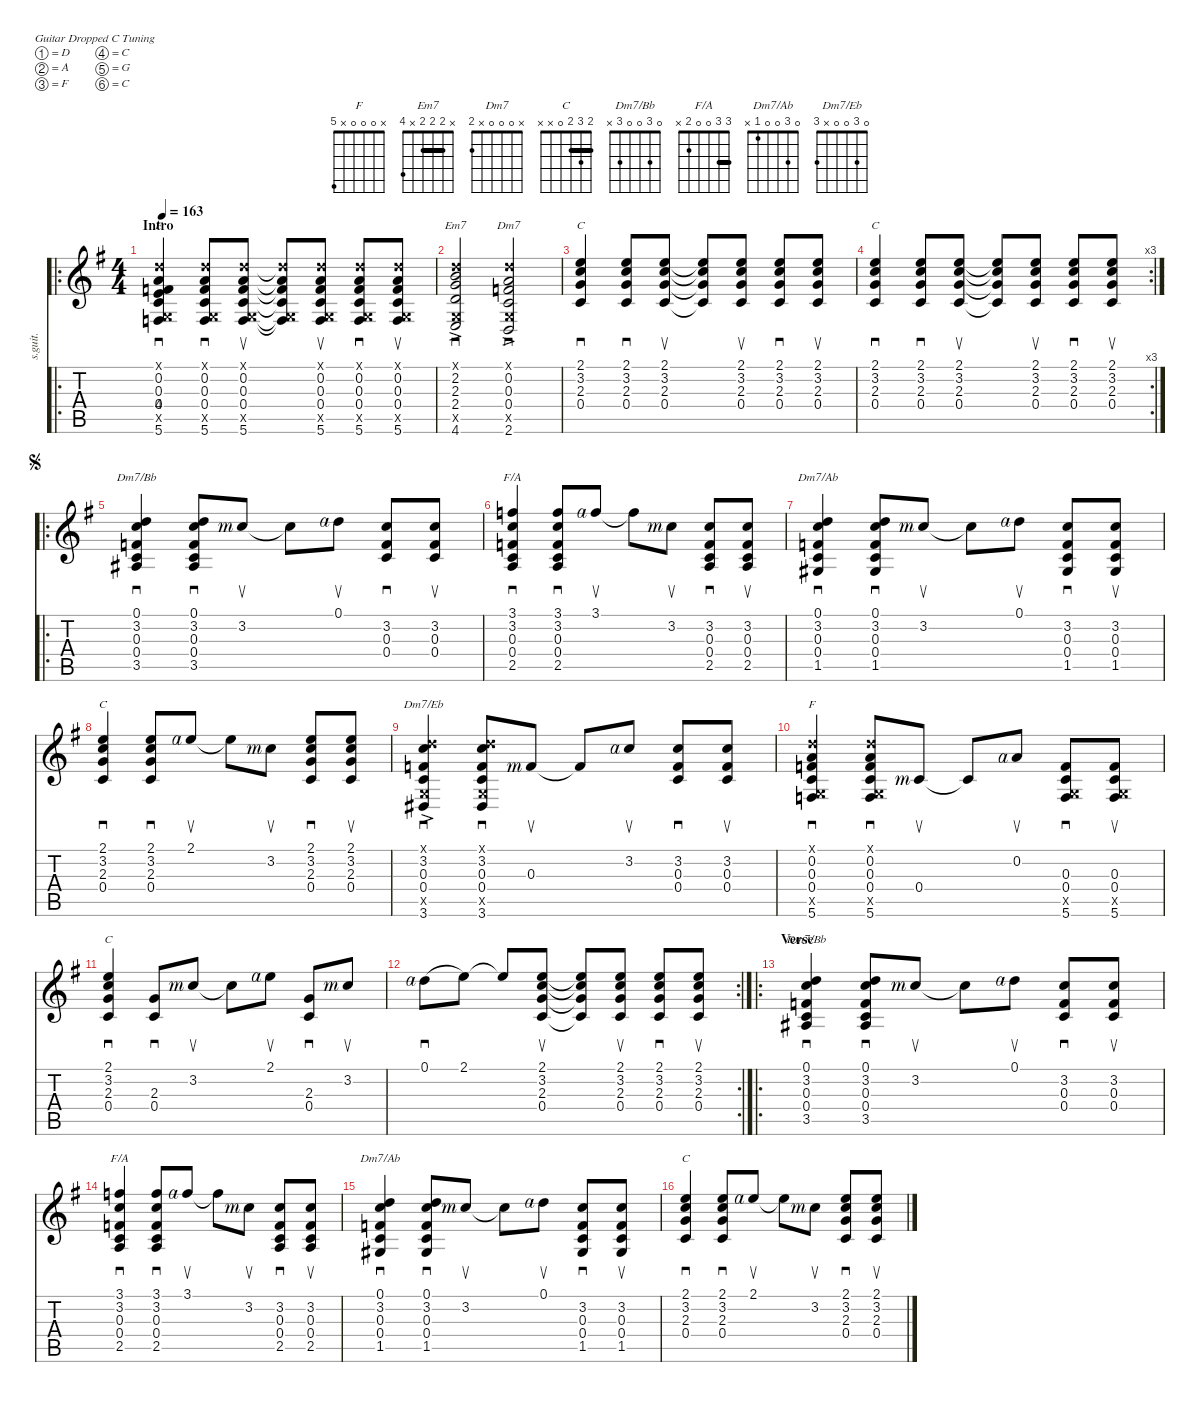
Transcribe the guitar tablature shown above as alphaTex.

\defaultSystemsLayout 4
\hideDynamics
\bracketExtendMode nobrackets
\otherSystemsTrackNameOrientation horizontal
\track ("Acoustic Guitar" "s.guit.") {instrument acousticguitarsteel}
\staff {score tabs}
\tuning (D4 A3 F3 C3 G2 C2)
\chord ("F" x 0 0 0 x 5) {showfingering false}
\chord ("Em7" x 2 2 2 x 4) {showfingering false barre (2 2)}
\chord ("Dm7" x 0 0 0 x 2) {showfingering false}
\chord ("C" 2 3 2 0 x x) {showfingering false barre 2}
\chord ("Dm7/Bb" 0 3 0 0 3 x) {showfingering false}
\chord ("F/A" 3 3 0 0 2 x) {showfingering false barre 3}
\chord ("Dm7/Ab" 0 3 0 0 1 x) {showfingering false}
\chord ("Dm7/Eb" 0 3 0 0 x 3) {showfingering false}
\ro
\ts (4 4)
\section ("" "Intro")
\tempo 163
\clef g2
\ks g
(5.6{acc forcenatural} 0.5{x acc forcenatural} 0.1{x acc forcenatural} 0.2{acc forcenatural} 0.3{acc forcenatural} 0.4{acc forcenatural} 4.4{acc forcenatural}).4{sd ch "F" dy mf instrument acousticguitarsteel beam Up} (5.6{acc forcenatural} 0.5{x acc forcenatural} 0.1{x acc forcenatural} 0.2{acc forcenatural} 0.3{acc forcenatural} 0.4{acc forcenatural}).8{sd beam Up} (5.6{acc forcenatural} 0.5{x acc forcenatural} 0.1{x acc forcenatural} 0.2{acc forcenatural} 0.3{acc forcenatural} 0.4{acc forcenatural}).8{su beam Up} (5.6{t acc forcenatural} 0.5{x t acc forcenatural} 0.1{x t acc forcenatural} 0.2{t acc forcenatural} 0.3{t acc forcenatural} 0.4{t acc forcenatural}).8{beam Up} (5.6{acc forcenatural} 0.5{x acc forcenatural} 0.1{x acc forcenatural} 0.2{acc forcenatural} 0.3{acc forcenatural} 0.4{acc forcenatural}).8{su beam Up} (5.6{acc forcenatural} 0.5{x acc forcenatural} 0.1{x acc forcenatural} 0.2{acc forcenatural} 0.3{acc forcenatural} 0.4{acc forcenatural}).8{sd beam Up} (5.6{acc forcenatural} 0.5{x acc forcenatural} 0.1{x acc forcenatural} 0.2{acc forcenatural} 0.3{acc forcenatural} 0.4{acc forcenatural}).8{su beam Up} |
(4.6{acc forcenatural} 0.5{x acc forcenatural} 2.4{acc forcenatural} 2.3{acc forcenatural} 2.2{acc forcenatural} 0.1{ac x acc forcenatural}).2{sd ch "Em7" beam Up} (2.6{acc forcenatural} 0.5{x acc forcenatural} 0.4{acc forcenatural} 0.3{acc forcenatural} 0.2{acc forcenatural} 0.1{ac x acc forcenatural}).2{sd ch "Dm7" beam Up} |
(2.1{acc forcenatural} 3.2{acc forcenatural} 2.3{acc forcenatural} 0.4{acc forcenatural}).4{sd ch "C" beam Up} (2.1{acc forcenatural} 3.2{acc forcenatural} 2.3{acc forcenatural} 0.4{acc forcenatural}).8{sd beam Up} (2.1{acc forcenatural} 3.2{acc forcenatural} 2.3{acc forcenatural} 0.4{acc forcenatural}).8{su beam Up} (2.1{t acc forcenatural} 3.2{t acc forcenatural} 2.3{t acc forcenatural} 0.4{t acc forcenatural}).8{beam Up} (2.1{acc forcenatural} 3.2{acc forcenatural} 2.3{acc forcenatural} 0.4{acc forcenatural}).8{su beam Up} (2.1{acc forcenatural} 3.2{acc forcenatural} 2.3{acc forcenatural} 0.4{acc forcenatural}).8{sd beam Up} (2.1{acc forcenatural} 3.2{acc forcenatural} 2.3{acc forcenatural} 0.4{acc forcenatural}).8{su beam Up} |
\rc 3
(2.1{acc forcenatural} 3.2{acc forcenatural} 2.3{acc forcenatural} 0.4{acc forcenatural}).4{sd ch "C" beam Up} (2.1{acc forcenatural} 3.2{acc forcenatural} 2.3{acc forcenatural} 0.4{acc forcenatural}).8{sd beam Up} (2.1{acc forcenatural} 3.2{acc forcenatural} 2.3{acc forcenatural} 0.4{acc forcenatural}).8{su beam Up} (2.1{t acc forcenatural} 3.2{t acc forcenatural} 2.3{t acc forcenatural} 0.4{t acc forcenatural}).8{beam Up} (2.1{acc forcenatural} 3.2{acc forcenatural} 2.3{acc forcenatural} 0.4{acc forcenatural}).8{su beam Up} (2.1{acc forcenatural} 3.2{acc forcenatural} 2.3{acc forcenatural} 0.4{acc forcenatural}).8{sd beam Up} (2.1{acc forcenatural} 3.2{acc forcenatural} 2.3{acc forcenatural} 0.4{acc forcenatural}).8{su beam Up} |
\ro
\jump segno
(3.5{acc #} 3.2{acc forcenatural} 0.3{acc forcenatural} 0.4{acc forcenatural} 0.1{acc forcenatural}).4{sd ch "Dm7/Bb" beam Up} (3.5{acc #} 3.2{acc forcenatural} 0.3{acc forcenatural} 0.4{acc forcenatural} 0.1{acc forcenatural}).8{sd beam Up} 3.2{rf 3 acc forcenatural}.8{su beam Up} 3.2{t acc forcenatural}.8{beam Down} 0.1{rf 4 acc forcenatural}.8{su beam Down} (3.2{acc forcenatural} 0.3{acc forcenatural} 0.4{acc forcenatural}).8{sd beam Up} (3.2{acc forcenatural} 0.3{acc forcenatural} 0.4{acc forcenatural}).8{su beam Up} |
(2.5{acc forcenatural} 0.4{acc forcenatural} 0.3{acc forcenatural} 3.2{acc forcenatural} 3.1{acc forcenatural}).4{sd ch "F/A" beam Up} (2.5{acc forcenatural} 0.4{acc forcenatural} 0.3{acc forcenatural} 3.2{acc forcenatural} 3.1{acc forcenatural}).8{sd beam Up} 3.1{rf 4 acc forcenatural}.8{su beam Up} 3.1{t acc forcenatural}.8{beam Down} 3.2{rf 3 acc forcenatural}.8{su beam Down} (3.2{acc forcenatural} 0.3{acc forcenatural} 0.4{acc forcenatural} 2.5{acc forcenatural}).8{sd beam Up} (2.5{acc forcenatural} 0.4{acc forcenatural} 0.3{acc forcenatural} 3.2{acc forcenatural}).8{su beam Up} |
(3.2{acc forcenatural} 1.5{acc #} 0.3{acc forcenatural} 0.4{acc forcenatural} 0.1{acc forcenatural}).4{sd ch "Dm7/Ab" beam Up} (3.2{acc forcenatural} 1.5{acc #} 0.4{acc forcenatural} 0.3{acc forcenatural} 0.1{acc forcenatural}).8{sd beam Up} 3.2{rf 3 acc forcenatural}.8{su beam Up} 3.2{t acc forcenatural}.8{beam Down} 0.1{rf 4 acc forcenatural}.8{su beam Down} (0.3{acc forcenatural} 0.4{acc forcenatural} 1.5{acc #} 3.2{acc forcenatural}).8{sd beam Up} (1.5{acc #} 0.4{acc forcenatural} 0.3{acc forcenatural} 3.2{acc forcenatural}).8{su beam Up} |
(2.1{acc forcenatural} 3.2{acc forcenatural} 2.3{acc forcenatural} 0.4{acc forcenatural}).4{sd ch "C" beam Up} (2.1{acc forcenatural} 3.2{acc forcenatural} 2.3{acc forcenatural} 0.4{acc forcenatural}).8{sd beam Up} 2.1{rf 4 acc forcenatural}.8{su beam Up} 2.1{t acc forcenatural}.8{beam Down} 3.2{rf 3 acc forcenatural}.8{su beam Down} (2.1{acc forcenatural} 3.2{acc forcenatural} 2.3{acc forcenatural} 0.4{acc forcenatural}).8{sd beam Up} (2.1{acc forcenatural} 3.2{acc forcenatural} 2.3{acc forcenatural} 0.4{acc forcenatural}).8{su beam Up} |
(3.2{ac acc forcenatural} 3.6{ac acc #} 0.3{ac acc forcenatural} 0.4{ac acc forcenatural} 0.5{ac x acc forcenatural} 0.1{ac x acc forcenatural}).4{sd ch "Dm7/Eb" beam Up} (3.2{acc forcenatural} 3.6{acc #} 0.3{acc forcenatural} 0.4{acc forcenatural} 0.5{x acc forcenatural} 0.1{x acc forcenatural}).8{sd beam Up} 0.3{rf 3 acc forcenatural}.8{su beam Up} 0.3{t acc forcenatural}.8{beam Up} 3.2{rf 4 acc forcenatural}.8{su beam Up} (3.2{acc forcenatural} 0.3{acc forcenatural} 0.4{acc forcenatural}).8{sd beam Up} (3.2{acc forcenatural} 0.3{acc forcenatural} 0.4{acc forcenatural}).8{su beam Up} |
(5.6{acc forcenatural} 0.5{x acc forcenatural} 0.4{acc forcenatural} 0.3{acc forcenatural} 0.2{acc forcenatural} 0.1{x acc forcenatural}).4{sd ch "F" beam Up} (5.6{acc forcenatural} 0.5{x acc forcenatural} 0.4{acc forcenatural} 0.3{acc forcenatural} 0.2{acc forcenatural} 0.1{x acc forcenatural}).8{sd beam Up} 0.4{rf 3 acc forcenatural}.8{su beam Up} 0.4{t acc forcenatural}.8{beam Up} 0.2{rf 4 acc forcenatural}.8{su beam Up} (5.6{acc forcenatural} 0.5{x acc forcenatural} 0.4{acc forcenatural} 0.3{acc forcenatural}).8{sd beam Up} (5.6{acc forcenatural} 0.5{x acc forcenatural} 0.4{acc forcenatural} 0.3{acc forcenatural}).8{su beam Up} |
(2.1{acc forcenatural} 3.2{acc forcenatural} 2.3{acc forcenatural} 0.4{acc forcenatural}).4{sd ch "C" beam Up} (2.3{acc forcenatural} 0.4{acc forcenatural}).8{sd beam Up} 3.2{rf 3 acc forcenatural}.8{su beam Up} 3.2{t acc forcenatural}.8{beam Down} 2.1{rf 4 acc forcenatural}.8{su beam Down} (2.3{acc forcenatural} 0.4{acc forcenatural}).8{sd beam Up} 3.2{rf 3 acc forcenatural}.8{su beam Up} |
\rc 2
0.1{rf 4 acc forcenatural}.8{sd legatoorigin beam Down} 2.1{acc forcenatural}.8{beam Down} 2.1{t acc forcenatural}.8{beam Up} (2.1{acc forcenatural} 3.2{acc forcenatural} 2.3{acc forcenatural} 0.4{acc forcenatural}).8{su beam Up} (2.1{t acc forcenatural} 3.2{t acc forcenatural} 2.3{t acc forcenatural} 0.4{t acc forcenatural}).8{beam Up} (2.1{acc forcenatural} 3.2{acc forcenatural} 2.3{acc forcenatural} 0.4{acc forcenatural}).8{su beam Up} (2.1{acc forcenatural} 3.2{acc forcenatural} 2.3{acc forcenatural} 0.4{acc forcenatural}).8{sd beam Up} (2.1{acc forcenatural} 3.2{acc forcenatural} 2.3{acc forcenatural} 0.4{acc forcenatural}).8{su beam Up} |
\ro
\section ("" "Verse")
(3.5{acc #} 3.2{acc forcenatural} 0.3{acc forcenatural} 0.4{acc forcenatural} 0.1{acc forcenatural}).4{sd ch "Dm7/Bb" beam Up} (3.5{acc #} 3.2{acc forcenatural} 0.3{acc forcenatural} 0.4{acc forcenatural} 0.1{acc forcenatural}).8{sd beam Up} 3.2{rf 3 acc forcenatural}.8{su beam Up} 3.2{t acc forcenatural}.8{beam Down} 0.1{rf 4 acc forcenatural}.8{su beam Down} (3.2{acc forcenatural} 0.3{acc forcenatural} 0.4{acc forcenatural}).8{sd beam Up} (3.2{acc forcenatural} 0.3{acc forcenatural} 0.4{acc forcenatural}).8{su beam Up} |
(2.5{acc forcenatural} 0.4{acc forcenatural} 0.3{acc forcenatural} 3.2{acc forcenatural} 3.1{acc forcenatural}).4{sd ch "F/A" beam Up} (2.5{acc forcenatural} 0.4{acc forcenatural} 0.3{acc forcenatural} 3.2{acc forcenatural} 3.1{acc forcenatural}).8{sd beam Up} 3.1{rf 4 acc forcenatural}.8{su beam Up} 3.1{t acc forcenatural}.8{beam Down} 3.2{rf 3 acc forcenatural}.8{su beam Down} (3.2{acc forcenatural} 0.3{acc forcenatural} 0.4{acc forcenatural} 2.5{acc forcenatural}).8{sd beam Up} (2.5{acc forcenatural} 0.4{acc forcenatural} 0.3{acc forcenatural} 3.2{acc forcenatural}).8{su beam Up} |
(3.2{acc forcenatural} 1.5{acc #} 0.3{acc forcenatural} 0.4{acc forcenatural} 0.1{acc forcenatural}).4{sd ch "Dm7/Ab" beam Up} (3.2{acc forcenatural} 1.5{acc #} 0.4{acc forcenatural} 0.3{acc forcenatural} 0.1{acc forcenatural}).8{sd beam Up} 3.2{rf 3 acc forcenatural}.8{su beam Up} 3.2{t acc forcenatural}.8{beam Down} 0.1{rf 4 acc forcenatural}.8{su beam Down} (0.3{acc forcenatural} 0.4{acc forcenatural} 1.5{acc #} 3.2{acc forcenatural}).8{sd beam Up} (1.5{acc #} 0.4{acc forcenatural} 0.3{acc forcenatural} 3.2{acc forcenatural}).8{su beam Up} |
(2.1{acc forcenatural} 3.2{acc forcenatural} 2.3{acc forcenatural} 0.4{acc forcenatural}).4{sd ch "C" beam Up} (2.1{acc forcenatural} 3.2{acc forcenatural} 2.3{acc forcenatural} 0.4{acc forcenatural}).8{sd beam Up} 2.1{rf 4 acc forcenatural}.8{su beam Up} 2.1{t acc forcenatural}.8{beam Down} 3.2{rf 3 acc forcenatural}.8{su beam Down} (2.1{acc forcenatural} 3.2{acc forcenatural} 2.3{acc forcenatural} 0.4{acc forcenatural}).8{sd beam Up} (2.1{acc forcenatural} 3.2{acc forcenatural} 2.3{acc forcenatural} 0.4{acc forcenatural}).8{su beam Up}
